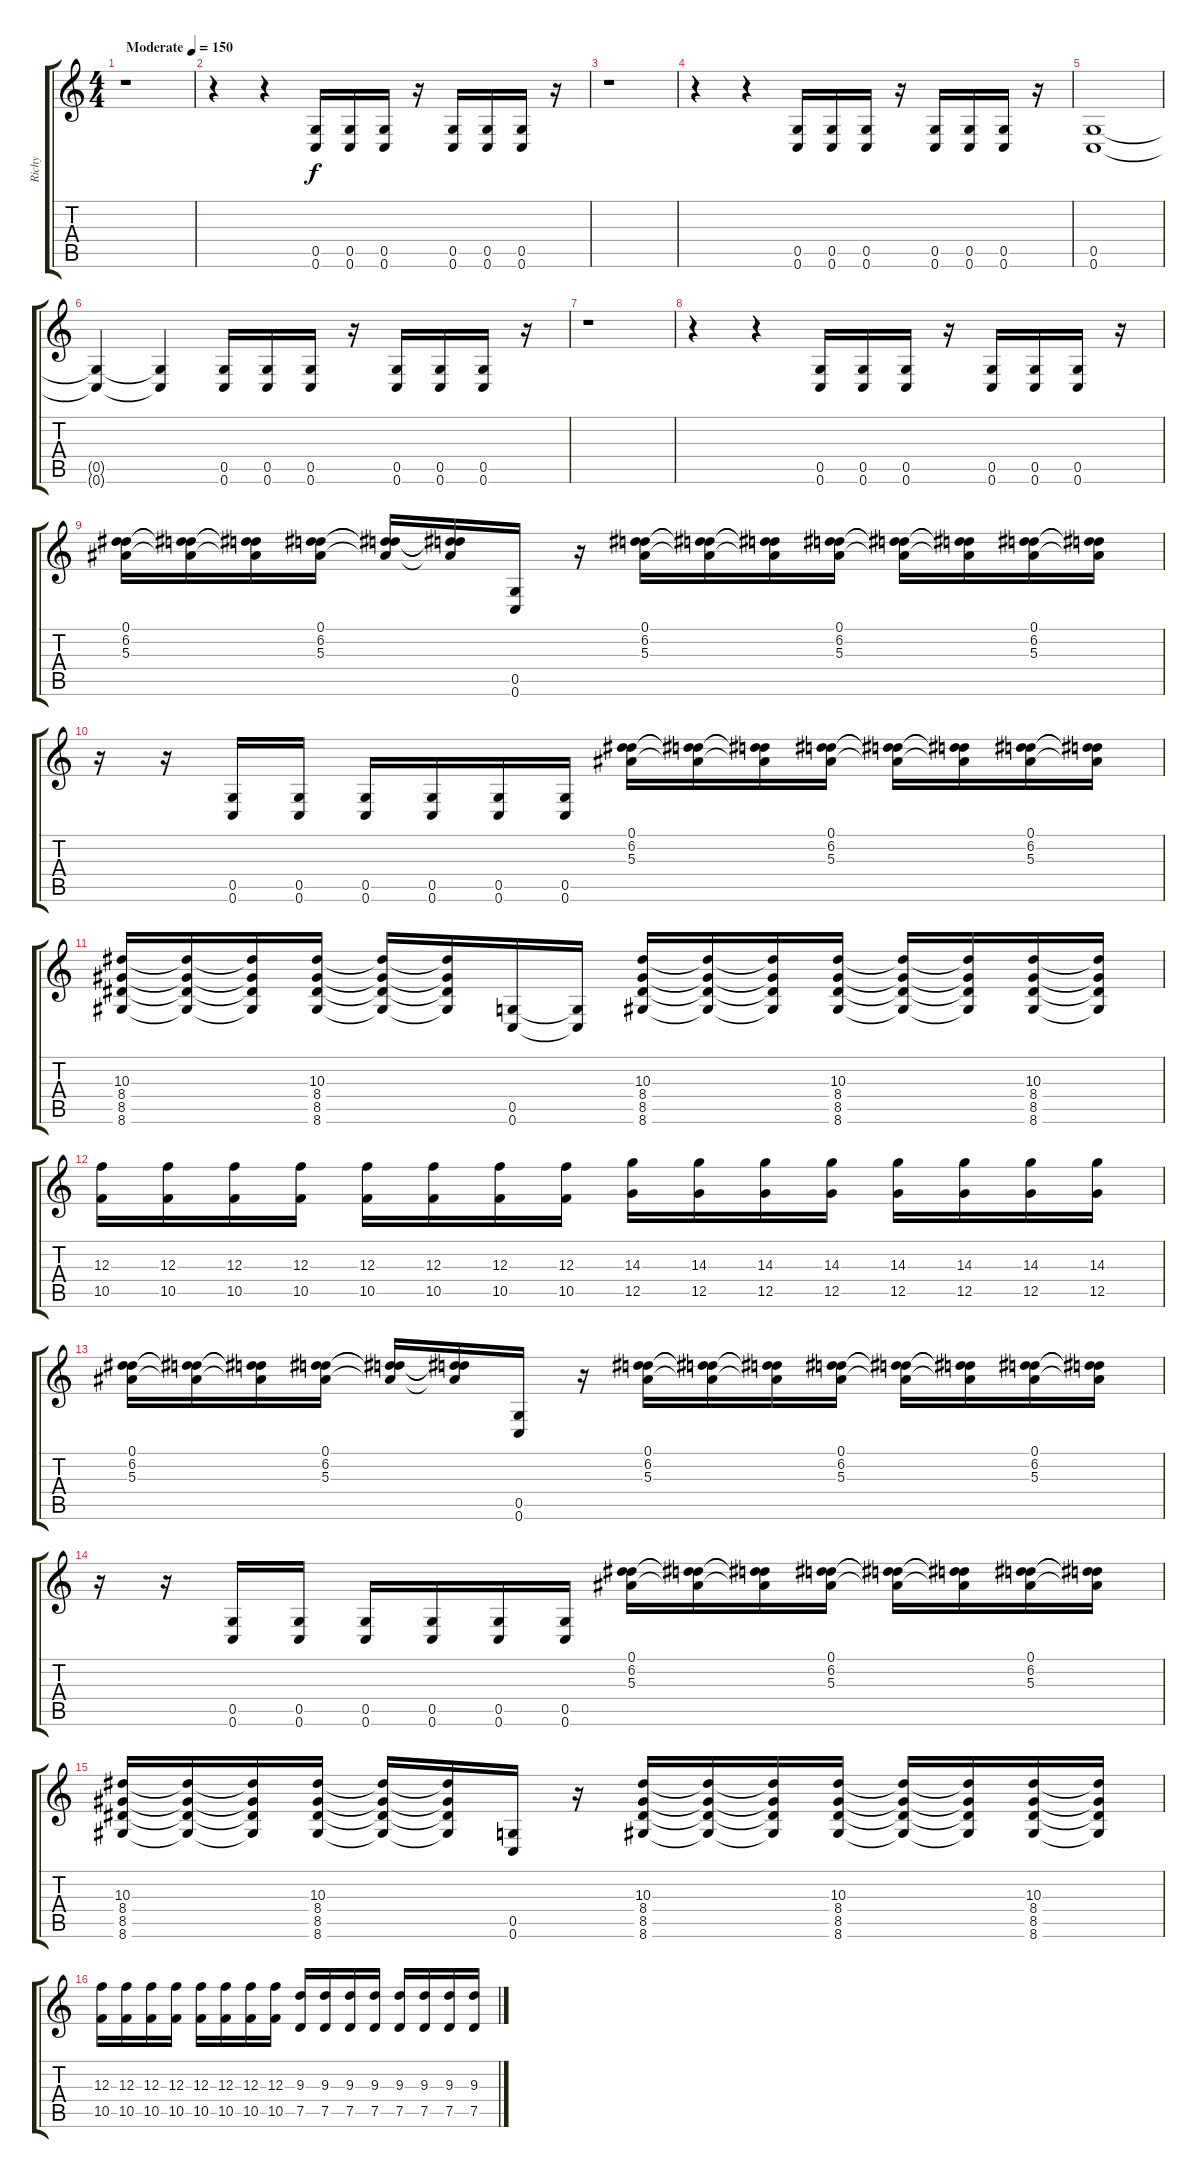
\track ("Richy" "Richy") {instrument distortionguitar}
\staff {score tabs}
\tuning (D4 A3 F3 C3 G2 C2) {hide}
\ts (4 4)
\tempo (150 "Moderate")
\clef g2
\ks c
r.1{dy f instrument distortionguitar} |
r.4 r.4 (0.5 0.6).16 (0.5 0.6).16 (0.5 0.6).16 r.16 (0.5 0.6).16 (0.5 0.6).16 (0.5 0.6).16 r.16 |
r.1 |
r.4 r.4 (0.5 0.6).16 (0.5 0.6).16 (0.5 0.6).16 r.16 (0.5 0.6).16 (0.5 0.6).16 (0.5 0.6).16 r.16 |
(0.5 0.6).1 |
(0.5{t} 0.6{t}).4 (0.5{t} 0.6{t}).4 (0.5 0.6).16 (0.5 0.6).16 (0.5 0.6).16 r.16 (0.5 0.6).16 (0.5 0.6).16 (0.5 0.6).16 r.16 |
r.1 |
r.4 r.4 (0.5 0.6).16 (0.5 0.6).16 (0.5 0.6).16 r.16 (0.5 0.6).16 (0.5 0.6).16 (0.5 0.6).16 r.16 |
(0.1 6.2 5.3).16 (0.1{t} 6.2{t} 5.3{t}).16 (0.1{t} 6.2{t} 5.3{t}).16 (0.1 6.2 5.3).16 (0.1{t} 6.2{t} 5.3{t}).16 (0.1{t} 6.2{t} 5.3{t}).16 (0.5 0.6).16 r.16 (0.1 6.2 5.3).16 (0.1{t} 6.2{t} 5.3{t}).16 (0.1{t} 6.2{t} 5.3{t}).16 (0.1 6.2 5.3).16 (0.1{t} 6.2{t} 5.3{t}).16 (0.1{t} 6.2{t} 5.3{t}).16 (0.1 6.2 5.3).16 (0.1{t} 6.2{t} 5.3{t}).16 |
r.16 r.16 (0.5 0.6).16 (0.5 0.6).16 (0.5 0.6).16 (0.5 0.6).16 (0.5 0.6).16 (0.5 0.6).16 (0.1 6.2 5.3).16 (0.1{t} 6.2{t} 5.3{t}).16 (0.1{t} 6.2{t} 5.3{t}).16 (0.1 6.2 5.3).16 (0.1{t} 6.2{t} 5.3{t}).16 (0.1{t} 6.2{t} 5.3{t}).16 (0.1 6.2 5.3).16 (0.1{t} 6.2{t} 5.3{t}).16 |
(10.3 8.4 8.5 8.6).16 (10.3{t} 8.4{t} 8.5{t} 8.6{t}).16 (10.3{t} 8.4{t} 8.5{t} 8.6{t}).16 (10.3 8.4 8.5 8.6).16 (10.3{t} 8.4{t} 8.5{t} 8.6{t}).16 (10.3{t} 8.4{t} 8.5{t} 8.6{t}).16 (0.5 0.6).16 (0.5{t} 0.6{t}).16 (10.3 8.4 8.5 8.6).16 (10.3{t} 8.4{t} 8.5{t} 8.6{t}).16 (10.3{t} 8.4{t} 8.5{t} 8.6{t}).16 (10.3 8.4 8.5 8.6).16 (10.3{t} 8.4{t} 8.5{t} 8.6{t}).16 (10.3{t} 8.4{t} 8.5{t} 8.6{t}).16 (10.3 8.4 8.5 8.6).16 (10.3{t} 8.4{t} 8.5{t} 8.6{t}).16 |
(12.3 10.5).16 (12.3 10.5).16 (12.3 10.5).16 (12.3 10.5).16 (12.3 10.5).16 (12.3 10.5).16 (12.3 10.5).16 (12.3 10.5).16 (14.3 12.5).16 (14.3 12.5).16 (14.3 12.5).16 (14.3 12.5).16 (14.3 12.5).16 (14.3 12.5).16 (14.3 12.5).16 (14.3 12.5).16 |
(0.1 6.2 5.3).16 (0.1{t} 6.2{t} 5.3{t}).16 (0.1{t} 6.2{t} 5.3{t}).16 (0.1 6.2 5.3).16 (0.1{t} 6.2{t} 5.3{t}).16 (0.1{t} 6.2{t} 5.3{t}).16 (0.5 0.6).16 r.16 (0.1 6.2 5.3).16 (0.1{t} 6.2{t} 5.3{t}).16 (0.1{t} 6.2{t} 5.3{t}).16 (0.1 6.2 5.3).16 (0.1{t} 6.2{t} 5.3{t}).16 (0.1{t} 6.2{t} 5.3{t}).16 (0.1 6.2 5.3).16 (0.1{t} 6.2{t} 5.3{t}).16 |
r.16 r.16 (0.5 0.6).16 (0.5 0.6).16 (0.5 0.6).16 (0.5 0.6).16 (0.5 0.6).16 (0.5 0.6).16 (0.1 6.2 5.3).16 (0.1{t} 6.2{t} 5.3{t}).16 (0.1{t} 6.2{t} 5.3{t}).16 (0.1 6.2 5.3).16 (0.1{t} 6.2{t} 5.3{t}).16 (0.1{t} 6.2{t} 5.3{t}).16 (0.1 6.2 5.3).16 (0.1{t} 6.2{t} 5.3{t}).16 |
(10.3 8.4 8.5 8.6).16 (10.3{t} 8.4{t} 8.5{t} 8.6{t}).16 (10.3{t} 8.4{t} 8.5{t} 8.6{t}).16 (10.3 8.4 8.5 8.6).16 (10.3{t} 8.4{t} 8.5{t} 8.6{t}).16 (10.3{t} 8.4{t} 8.5{t} 8.6{t}).16 (0.5 0.6).16 r.16 (10.3 8.4 8.5 8.6).16 (10.3{t} 8.4{t} 8.5{t} 8.6{t}).16 (10.3{t} 8.4{t} 8.5{t} 8.6{t}).16 (10.3 8.4 8.5 8.6).16 (10.3{t} 8.4{t} 8.5{t} 8.6{t}).16 (10.3{t} 8.4{t} 8.5{t} 8.6{t}).16 (10.3 8.4 8.5 8.6).16 (10.3{t} 8.4{t} 8.5{t} 8.6{t}).16 |
(12.3 10.5).16 (12.3 10.5).16 (12.3 10.5).16 (12.3 10.5).16 (12.3 10.5).16 (12.3 10.5).16 (12.3 10.5).16 (12.3 10.5).16 (9.3 7.5).16 (9.3 7.5).16 (9.3 7.5).16 (9.3 7.5).16 (9.3 7.5).16 (9.3 7.5).16 (9.3 7.5).16 (9.3 7.5).16
